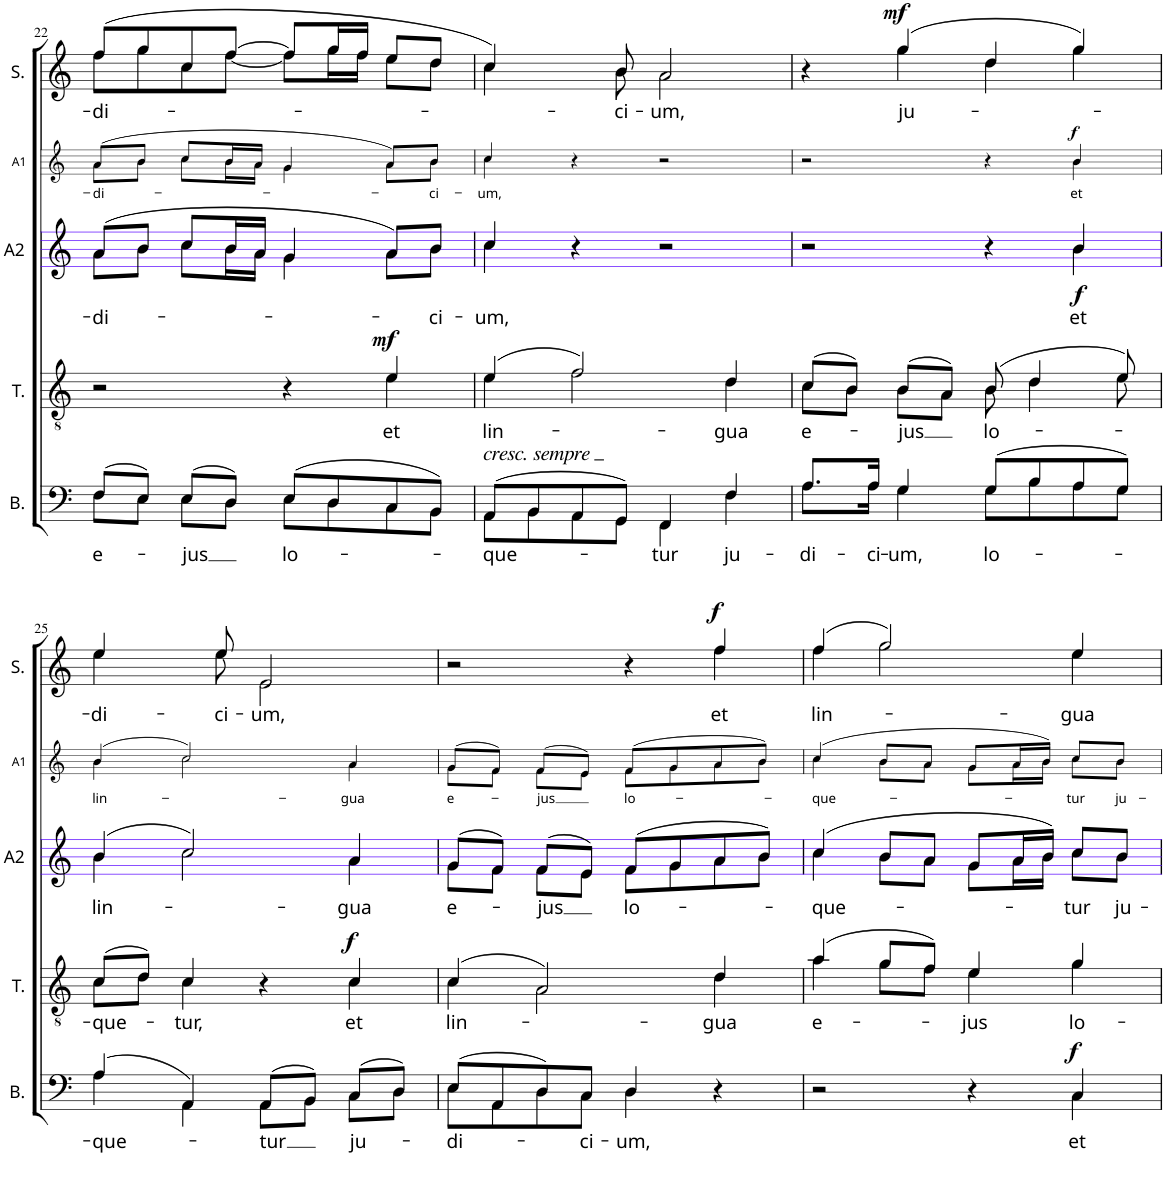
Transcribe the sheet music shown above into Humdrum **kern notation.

**kern	**text	**dynam	**kern	**text	**dynam	**kern	**text	**dynam	**kern	**text	**dynam	**kern	**text	**dynam
*part5	*part5	*part5	*part4	*part4	*part4	*part3	*part3	*part3	*part2	*part2	*part2	*part1	*part1	*part1
*staff5	*staff5	*staff5	*staff4	*staff4	*staff4	*staff3	*staff3	*staff3	*staff2	*staff2	*staff2	*staff1	*staff1	*staff1
*I"Basse	*	*	*I"Ténor	*	*	*I"Alto 2	*	*	*I"Alto 1	*	*	*I"Soprano	*	*
*I'B.	*	*	*I'T.	*	*	*I'A2	*	*	*I'A1	*	*	*I'S.	*	*
!!LO:PB:g=z
*clefF4	*	*	*clefGv2	*	*	*clefG2	*	*	*clefG2	*	*	*clefG2	*	*
*k[]	*	*	*k[]	*	*	*k[]	*	*	*k[]	*	*	*k[]	*	*
*M2/2	*	*	*M2/2	*	*	*M2/2	*	*	*M2/2	*	*	*M2/2	*	*
*met(c|)	*	*	*met(c|)	*	*	*met(c|)	*	*	*met(c|)	*	*	*met(c|)	*	*
=22	=22	=22	=22	=22	=22	=22	=22	=22	=22	=22	=22	=22	=22	=22
!	!LO:LY:b	!	!	!	!	!	!LO:LY:b	!	!	!LO:LY:b	!	!	!LO:LY:b	!
*^	*	*	*^	*	*	*^	*	*	*^	*	*	*^	*	*
(8F/L	8F\L	e-	.	2r	2ryy	.	.	(8a/L	8a\L	-di-	.	(8a/L	8a\L	-di-	.	(8ff/L	8ff\L	-di-	.
8E/J)	8E\J	.	.	.	.	.	.	8b/J	8b\J	.	.	8b/J	8b\J	.	.	8gg/	8gg\	.	.
!	!	!LO:LY:b	!	!	!	!	!	!	!	!	!	!	!	!	!	!	!	!	!
(8E/L	8E\L	-jus	.	.	.	.	.	8cc/L	8cc\L	.	.	8cc/L	8cc\L	.	.	8cc/	8cc\	.	.
8D/J)	8D\J	.	.	.	.	.	.	16b/L	16b\L	.	.	16b/L	16b\L	.	.	[8ff/J	[8ff\J	.	.
.	.	.	.	.	.	.	.	16a/JJ	16a\JJ	.	.	16a/JJ	16a\JJ	.	.	.	.	.	.
!	!	!LO:LY:b	!	!	!	!	!	!	!	!	!	!	!	!	!	!	!	!	!
(8E/L	8E\L	lo-	.	4r	4ryy	.	.	4g/	4g\	.	.	4g/	4g\	.	.	8ff/L]	8ff\L]	.	.
8D/	8D\	.	.	.	.	.	.	.	.	.	.	.	.	.	.	16gg/L	16gg\L	.	.
.	.	.	.	.	.	.	.	.	.	.	.	.	.	.	.	16ff/JJ	16ff\JJ	.	.
!	!	!	!	!	!	!LO:LY:b	!LO:DY:a	!	!	!	!	!	!	!	!	!	!	!	!
8C/	8C\	.	.	4e/	4e\	et	mf	8a/L)	8a\L	.	.	8a/L)	8a\L	.	.	8ee/L	8ee\L	.	.
!	!	!	!	!	!	!	!	!	!	!LO:LY:b	!	!	!	!LO:LY:b	!	!	!	!	!
8BB/J)	8BB\J	.	.	.	.	.	.	8b/J	8b\J	-ci-	.	8b/J	8b\J	-ci-	.	8dd/J	8dd\J	.	.
=23	=23	=23	=23	=23	=23	=23	=23	=23	=23	=23	=23	=23	=23	=23	=23	=23	=23	=23	=23
!LO:TX:a:i:t=cresc. sempre	!	!	!	!	!	!	!	!	!	!	!	!	!	!	!	!	!	!	!
!	!	!LO:LY:b	!	!	!	!LO:LY:b	!	!	!	!LO:LY:b	!	!	!	!LO:LY:b	!	!	!	!	!
(8AA/L	8AA\L	-que-	.	(4e/	4e\	lin-	.	4cc/	4cc\	-um,	.	4cc/	4cc\	-um,	.	4.cc/)	4.cc\	.	.
8BB/	8BB\	.	.	.	.	.	.	.	.	.	.	.	.	.	.	.	.	.	.
8AA/	8AA\	.	.	2f/)	2f\	.	.	4r	4ryy	.	.	4r	4ryy	.	.	.	.	.	.
!	!	!	!	!	!	!	!	!	!	!	!	!	!	!	!	!	!	!LO:LY:b	!
8GG/J)	8GG\J	.	.	.	.	.	.	.	.	.	.	.	.	.	.	8b/	8b\	-ci-	.
!	!	!LO:LY:b	!	!	!	!	!	!	!	!	!	!	!	!	!	!	!	!LO:LY:b	!
4FF/	4FF\	-tur	.	.	.	.	.	2r	2ryy	.	.	2r	2ryy	.	.	2a/	2a\	-um,	.
!	!	!LO:LY:b	!	!	!	!LO:LY:b	!	!	!	!	!	!	!	!	!	!	!	!	!
4F/	4F\	ju-	.	4d/	4d\	-gua	.	.	.	.	.	.	.	.	.	.	.	.	.
=24	=24	=24	=24	=24	=24	=24	=24	=24	=24	=24	=24	=24	=24	=24	=24	=24	=24	=24	=24
!	!	!LO:LY:b	!	!	!	!LO:LY:b	!	!	!	!	!	!	!	!	!	!	!	!	!
8.A/L	8.A\L	-di-	.	(8c/L	8c\L	e-	.	2r	2ryy	.	.	2r	2ryy	.	.	4r	4ryy	.	.
.	.	.	.	8B/J)	8B\J	.	.	.	.	.	.	.	.	.	.	.	.	.	.
!	!	!LO:LY:b	!	!	!	!	!	!	!	!	!	!	!	!	!	!	!	!	!
16A/Jk	16A\Jk	-ci-	.	.	.	.	.	.	.	.	.	.	.	.	.	.	.	.	.
!	!	!LO:LY:b	!	!	!	!LO:LY:b	!	!	!	!	!	!	!	!	!	!	!	!LO:LY:b	!LO:DY:a
4G/	4G\	-um,	.	(8B/L	8B\L	-jus	.	.	.	.	.	.	.	.	.	(4gg/	4gg\	ju-	mf
.	.	.	.	8A/J)	8A\J	.	.	.	.	.	.	.	.	.	.	.	.	.	.
!	!	!LO:LY:b	!	!	!	!LO:LY:b	!	!	!	!	!	!	!	!	!	!	!	!	!
(8G/L	8G\L	lo-	.	(8B/	8B\	lo-	.	4r	4ryy	.	.	4r	4ryy	.	.	4dd/	4dd\	.	.
8B/	8B\	.	.	4d/	4d\	.	.	.	.	.	.	.	.	.	.	.	.	.	.
!	!	!	!	!	!	!	!	!	!	!LO:LY:b	!LO:DY:b	!	!	!LO:LY:b	!LO:DY:a	!	!	!	!
8A/	8A\	.	.	.	.	.	.	4b/	4b\	et	f	4b/	4b\	et	f	4gg/)	4gg\	.	.
8G/J)	8G\J	.	.	8e/)	8e\	.	.	.	.	.	.	.	.	.	.	.	.	.	.
!!LO:LB:g=z	!!
=25	=25	=25	=25	=25	=25	=25	=25	=25	=25	=25	=25	=25	=25	=25	=25	=25	=25	=25	=25
!	!	!LO:LY:b	!	!	!	!LO:LY:b	!	!	!	!LO:LY:b	!	!	!	!LO:LY:b	!	!	!	!LO:LY:b	!
(4A/	4A\	-que-	.	(8c/L	8c\L	-que-	.	(4b/	4b\	lin-	.	(4b/	4b\	lin-	.	4.ee/	4.ee\	-di-	.
.	.	.	.	8d/J)	8d\J	.	.	.	.	.	.	.	.	.	.	.	.	.	.
!	!	!	!	!	!	!LO:LY:b	!	!	!	!	!	!	!	!	!	!	!	!	!
4AA/)	4AA\	.	.	4c/	4c\	-tur,	.	2cc/)	2cc\	.	.	2cc/)	2cc\	.	.	.	.	.	.
!	!	!	!	!	!	!	!	!	!	!	!	!	!	!	!	!	!	!LO:LY:b	!
.	.	.	.	.	.	.	.	.	.	.	.	.	.	.	.	8ee/	8ee\	-ci-	.
!	!	!LO:LY:b	!	!	!	!	!	!	!	!	!	!	!	!	!	!	!	!LO:LY:b	!
(8AA/L	8AA\L	-tur	.	4r	4ryy	.	.	.	.	.	.	.	.	.	.	2e/	2e\	-um,	.
8BB/J)	8BB\J	.	.	.	.	.	.	.	.	.	.	.	.	.	.	.	.	.	.
!	!	!LO:LY:b	!	!	!	!LO:LY:b	!LO:DY:a	!	!	!LO:LY:b	!	!	!	!LO:LY:b	!	!	!	!	!
(8C/L	8C\L	ju-	.	4c/	4c\	et	f	4a/	4a\	-gua	.	4a/	4a\	-gua	.	.	.	.	.
8D/J)	8D\J	.	.	.	.	.	.	.	.	.	.	.	.	.	.	.	.	.	.
=26	=26	=26	=26	=26	=26	=26	=26	=26	=26	=26	=26	=26	=26	=26	=26	=26	=26	=26	=26
!	!	!LO:LY:b	!	!	!	!LO:LY:b	!	!	!	!LO:LY:b	!	!	!	!LO:LY:b	!	!	!	!	!
(8E/L	8E\L	-di-	.	(4c/	4c\	lin-	.	(8g/L	8g\L	e-	.	(8g/L	8g\L	e-	.	2r	2ryy	.	.
8AA/	8AA\	.	.	.	.	.	.	8f/J)	8f\J	.	.	8f/J)	8f\J	.	.	.	.	.	.
!	!	!	!	!	!	!	!	!	!	!LO:LY:b	!	!	!	!LO:LY:b	!	!	!	!	!
8D/)	8D\	.	.	2A/)	2A\	.	.	(8f/L	8f\L	-jus	.	(8f/L	8f\L	-jus	.	.	.	.	.
!	!	!LO:LY:b	!	!	!	!	!	!	!	!	!	!	!	!	!	!	!	!	!
8C/J	8C\J	-ci-	.	.	.	.	.	8e/J)	8e\J	.	.	8e/J)	8e\J	.	.	.	.	.	.
!	!	!LO:LY:b	!	!	!	!	!	!	!	!LO:LY:b	!	!	!	!LO:LY:b	!	!	!	!	!
4D/	4D\	-um,	.	.	.	.	.	(8f/L	8f\L	lo-	.	(8f/L	8f\L	lo-	.	4r	4ryy	.	.
.	.	.	.	.	.	.	.	8g/	8g\	.	.	8g/	8g\	.	.	.	.	.	.
!	!	!	!	!	!	!LO:LY:b	!	!	!	!	!	!	!	!	!	!	!	!LO:LY:b	!LO:DY:a
4r	4ryy	.	.	4d/	4d\	-gua	.	8a/	8a\	.	.	8a/	8a\	.	.	4ff/	4ff\	et	f
.	.	.	.	.	.	.	.	8b/J)	8b\J	.	.	8b/J)	8b\J	.	.	.	.	.	.
=27	=27	=27	=27	=27	=27	=27	=27	=27	=27	=27	=27	=27	=27	=27	=27	=27	=27	=27	=27
!	!	!	!	!	!	!LO:LY:b	!	!	!	!LO:LY:b	!	!	!	!LO:LY:b	!	!	!	!LO:LY:b	!
2r	2ryy	.	.	(4a/	4a\	e-	.	(4cc/	4cc\	-que-	.	(4cc/	4cc\	-que-	.	(4ff/	4ff\	lin-	.
.	.	.	.	8g/L	8g\L	.	.	8b/L	8b\L	.	.	8b/L	8b\L	.	.	2gg/)	2gg\	.	.
.	.	.	.	8f/J)	8f\J	.	.	8a/J	8a\J	.	.	8a/J	8a\J	.	.	.	.	.	.
!	!	!	!	!	!	!LO:LY:b	!	!	!	!	!	!	!	!	!	!	!	!	!
4r	4ryy	.	.	4e/	4e\	-jus	.	8g/L	8g\L	.	.	8g/L	8g\L	.	.	.	.	.	.
.	.	.	.	.	.	.	.	16a/L	16a\L	.	.	16a/L	16a\L	.	.	.	.	.	.
.	.	.	.	.	.	.	.	16b/JJ)	16b\JJ	.	.	16b/JJ)	16b\JJ	.	.	.	.	.	.
!	!	!LO:LY:b	!LO:DY:a	!	!	!LO:LY:b	!	!	!	!LO:LY:b	!	!	!	!LO:LY:b	!	!	!	!LO:LY:b	!
4C/	4C\	et	f	4g/	4g\	lo-	.	8cc/L	8cc\L	-tur	.	8cc/L	8cc\L	-tur	.	4ee/	4ee\	-gua	.
!	!	!	!	!	!	!	!	!	!	!LO:LY:b	!	!	!	!LO:LY:b	!	!	!	!	!
.	.	.	.	.	.	.	.	8b/J	8b\J	ju-	.	8b/J	8b\J	ju-	.	.	.	.	.
*v	*v	*	*	*	*	*	*	*v	*v	*	*	*v	*v	*	*	*v	*v	*	*
*	*	*	*v	*v	*	*	*	*	*	*	*	*	*	*	*
=	=	=	=	=	=	=	=	=	=	=	=	=	=	=
*-	*-	*-	*-	*-	*-	*-	*-	*-	*-	*-	*-	*-	*-	*-
